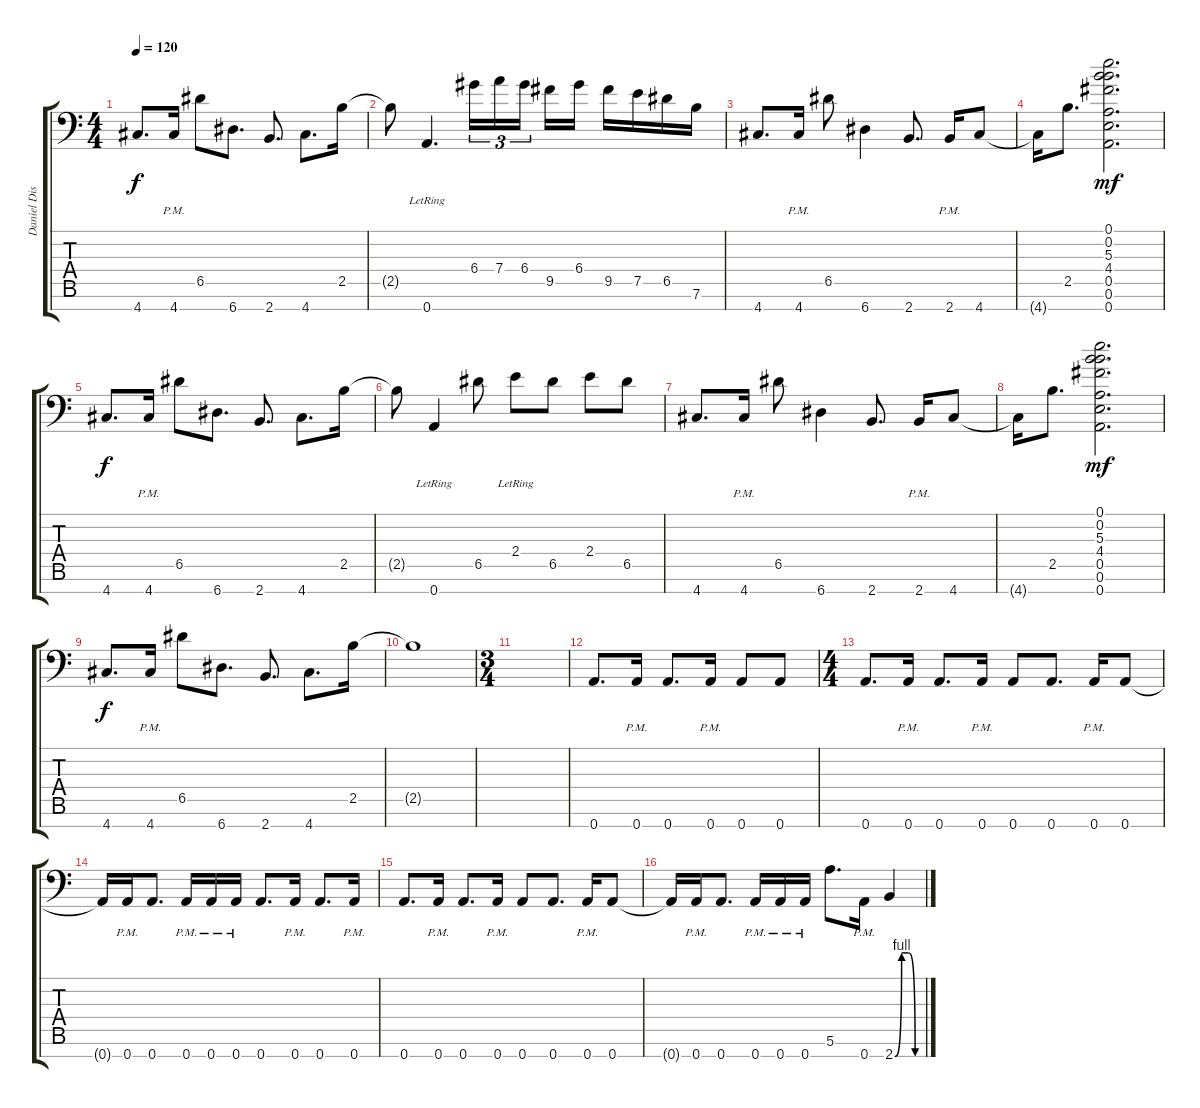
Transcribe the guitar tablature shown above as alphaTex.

\track ("Daniel Distorted" "Daniel Dis") {instrument distortionguitar}
\staff {score tabs}
\tuning (E4 B3 Gb3 D3 A2 E2 A1) {hide}
\ts (4 4)
\tempo 120
\clef f4
\ks c
4.7.8{d dy f} 4.7{pm}.16 6.5.8 6.7.8{d} 2.7.8{d} 4.7.8{d} 2.5.16 |
2.5{t}.8 0.7{lr}.4{d} 6.4.16{tu (3 2)} 7.4.16{tu (3 2)} 6.4.16{tu (3 2) beam splitsecondary} 9.5.16 6.4.16 9.5.16 7.5.16 6.5.16 7.6.16 |
4.7.8{d} 4.7{pm}.16 6.5.8 6.7.4 2.7.8{d} 2.7{pm}.16 4.7.8 |
4.7{t}.16 2.5.8{d} (0.1 0.2 5.3 4.4 0.5 0.6 0.7).2{d dy mf} |
4.7.8{d dy f} 4.7{pm}.16 6.5.8 6.7.8{d} 2.7.8{d} 4.7.8{d} 2.5.16 |
2.5{t}.8 0.7{lr}.4 6.5.8 2.4{lr}.8 6.5.8 2.4.8 6.5.8 |
4.7.8{d} 4.7{pm}.16 6.5.8 6.7.4 2.7.8{d} 2.7{pm}.16 4.7.8 |
4.7{t}.16 2.5.8{d} (0.1 0.2 5.3 4.4 0.5 0.6 0.7).2{d dy mf} |
4.7.8{d dy f} 4.7{pm}.16 6.5.8 6.7.8{d} 2.7.8{d} 4.7.8{d} 2.5.16 |
2.5{t}.1 |
\ts (3 4)
|
0.7.8{d} 0.7{pm}.16 0.7.8{d} 0.7{pm}.16 0.7.8 0.7.8 |
\ts (4 4)
0.7.8{d} 0.7{pm}.16 0.7.8{d} 0.7{pm}.16 0.7.8 0.7.8{d} 0.7{pm}.16 0.7.8 |
0.7{t}.16 0.7{pm}.16 0.7.8{d} 0.7{pm}.16 0.7{pm}.16 0.7{pm}.16 0.7.8{d} 0.7{pm}.16 0.7.8{d} 0.7{pm}.16 |
0.7.8{d} 0.7{pm}.16 0.7.8{d} 0.7{pm}.16 0.7.8 0.7.8{d} 0.7{pm}.16 0.7.8 |
0.7{t}.16 0.7{pm}.16 0.7.8{d} 0.7{pm}.16 0.7{pm}.16 0.7{pm}.16 5.6.8{d} 0.7{pm}.16 2.7{be (custom 0 0 15 4 30 4 45 0 60 0)}.4
